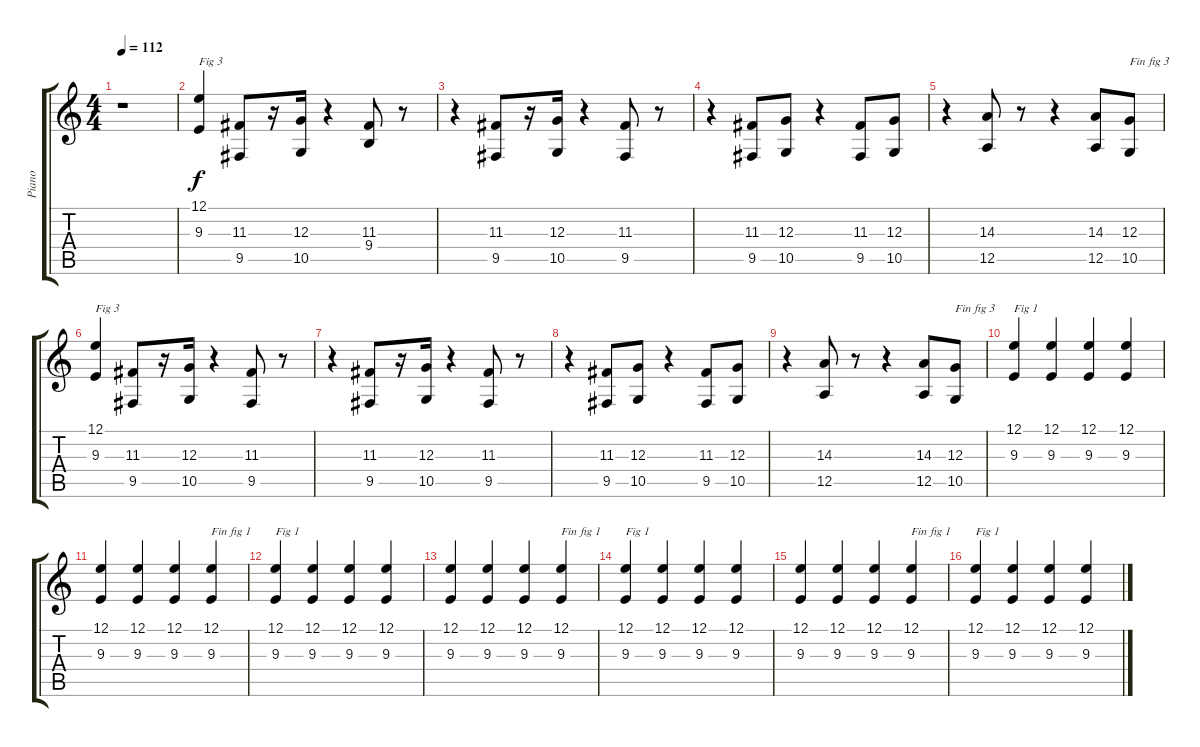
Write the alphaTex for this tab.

\track ("Piano" "Piano") {instrument electricgrandpiano}
\staff {score tabs}
\tuning (E4 B3 G3 D3 A2 E2) {hide}
\ts (4 4)
\tempo 112
\clef g2
\ks c
r.1{dy f} |
(12.1 9.3).4{txt "Fig 3"} (11.3 9.5).8 r.16 (12.3 10.5).16 r.4 (11.3 9.4).8 r.8 |
r.4 (11.3 9.5).8 r.16 (12.3 10.5).16 r.4 (11.3 9.5).8 r.8 |
r.4 (11.3 9.5).8 (12.3 10.5).8 r.4 (11.3 9.5).8 (12.3 10.5).8 |
r.4 (14.3 12.5).8 r.8 r.4 (14.3 12.5).8 (12.3 10.5).8{txt "Fin fig 3"} |
(12.1 9.3).4{txt "Fig 3"} (11.3 9.5).8 r.16 (12.3 10.5).16 r.4 (11.3 9.5).8 r.8 |
r.4 (11.3 9.5).8 r.16 (12.3 10.5).16 r.4 (11.3 9.5).8 r.8 |
r.4 (11.3 9.5).8 (12.3 10.5).8 r.4 (11.3 9.5).8 (12.3 10.5).8 |
r.4 (14.3 12.5).8 r.8 r.4 (14.3 12.5).8 (12.3 10.5).8{txt "Fin fig 3"} |
(12.1 9.3).4{txt "Fig 1"} (12.1 9.3).4 (12.1 9.3).4 (12.1 9.3).4 |
(12.1 9.3).4 (12.1 9.3).4 (12.1 9.3).4 (12.1 9.3).4{txt "Fin fig 1"} |
(12.1 9.3).4{txt "Fig 1"} (12.1 9.3).4 (12.1 9.3).4 (12.1 9.3).4 |
(12.1 9.3).4 (12.1 9.3).4 (12.1 9.3).4 (12.1 9.3).4{txt "Fin fig 1"} |
(12.1 9.3).4{txt "Fig 1"} (12.1 9.3).4 (12.1 9.3).4 (12.1 9.3).4 |
(12.1 9.3).4 (12.1 9.3).4 (12.1 9.3).4 (12.1 9.3).4{txt "Fin fig 1"} |
(12.1 9.3).4{txt "Fig 1"} (12.1 9.3).4 (12.1 9.3).4 (12.1 9.3).4
